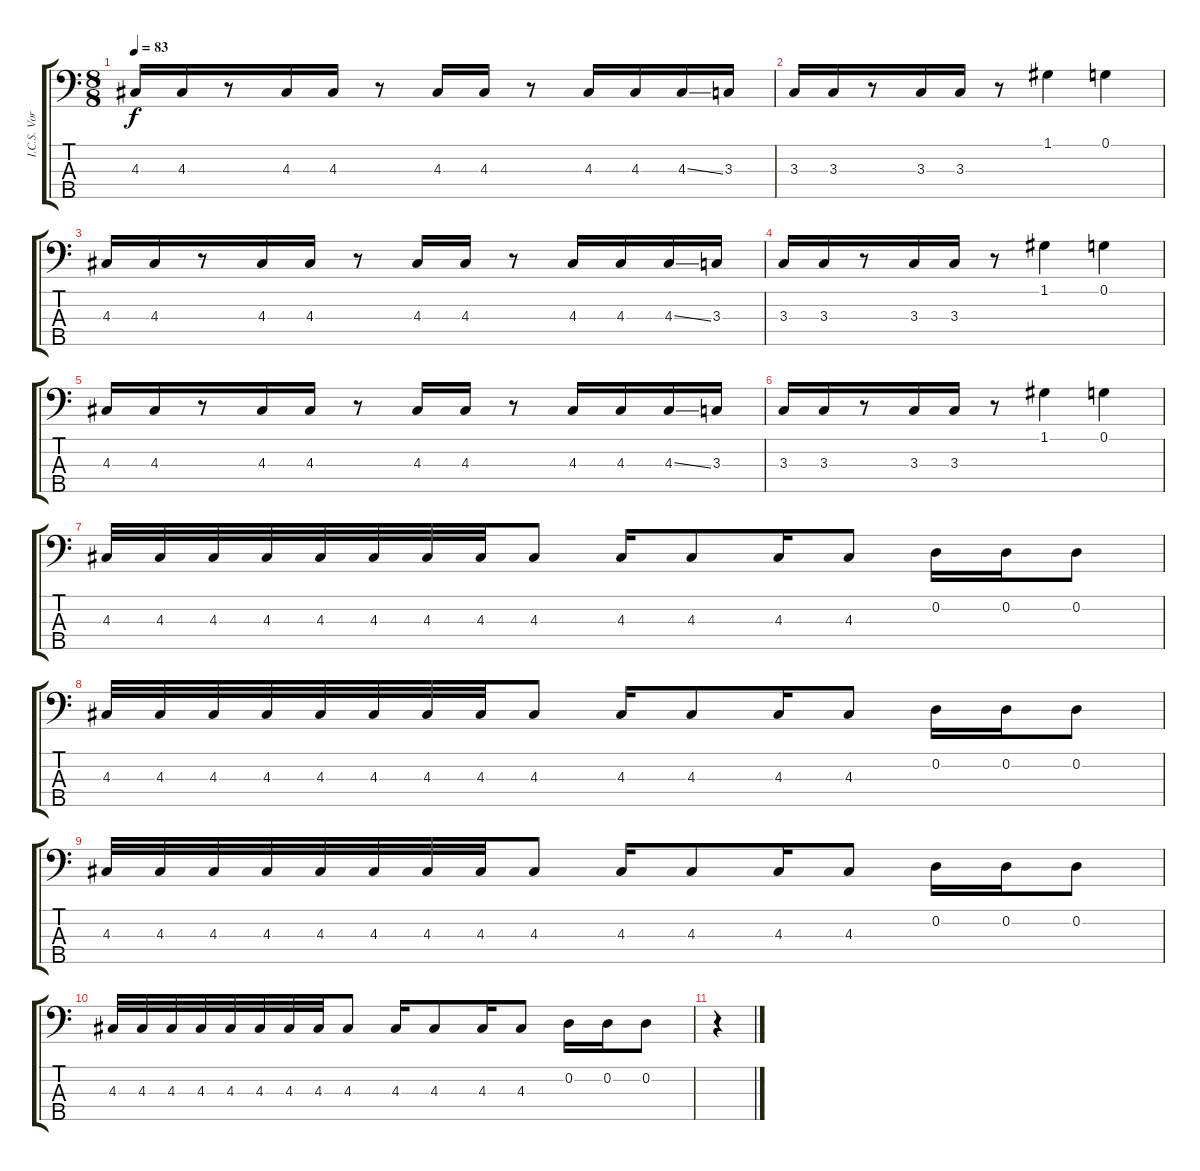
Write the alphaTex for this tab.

\track ("I.C.S. Vortex" "I.C.S. Vor") {instrument electricbasspick}
\staff {score tabs}
\tuning (G2 D2 A1 E1 B0) {hide}
\ts (8 8)
\tempo 83
\clef f4
\ks c
4.3.16{dy f} 4.3.16 r.8 4.3.16 4.3.16 r.8 4.3.16 4.3.16 r.8 4.3.16 4.3.16 4.3{ss}.16 3.3.16 |
3.3.16 3.3.16 r.8 3.3.16 3.3.16 r.8 1.1.4 0.1.4 |
4.3.16 4.3.16 r.8 4.3.16 4.3.16 r.8 4.3.16 4.3.16 r.8 4.3.16 4.3.16 4.3{ss}.16 3.3.16 |
3.3.16 3.3.16 r.8 3.3.16 3.3.16 r.8 1.1.4 0.1.4 |
4.3.16 4.3.16 r.8 4.3.16 4.3.16 r.8 4.3.16 4.3.16 r.8 4.3.16 4.3.16 4.3{ss}.16 3.3.16 |
3.3.16 3.3.16 r.8 3.3.16 3.3.16 r.8 1.1.4 0.1.4 |
4.3.32 4.3.32 4.3.32 4.3.32 4.3.32 4.3.32 4.3.32 4.3.32 4.3.8 4.3.16 4.3.8 4.3.16 4.3.8 0.2.16 0.2.16 0.2.8 |
4.3.32 4.3.32 4.3.32 4.3.32 4.3.32 4.3.32 4.3.32 4.3.32 4.3.8 4.3.16 4.3.8 4.3.16 4.3.8 0.2.16 0.2.16 0.2.8 |
4.3.32 4.3.32 4.3.32 4.3.32 4.3.32 4.3.32 4.3.32 4.3.32 4.3.8 4.3.16 4.3.8 4.3.16 4.3.8 0.2.16 0.2.16 0.2.8 |
4.3.32 4.3.32 4.3.32 4.3.32 4.3.32 4.3.32 4.3.32 4.3.32 4.3.8 4.3.16 4.3.8 4.3.16 4.3.8 0.2.16 0.2.16 0.2.8 |
r.4
